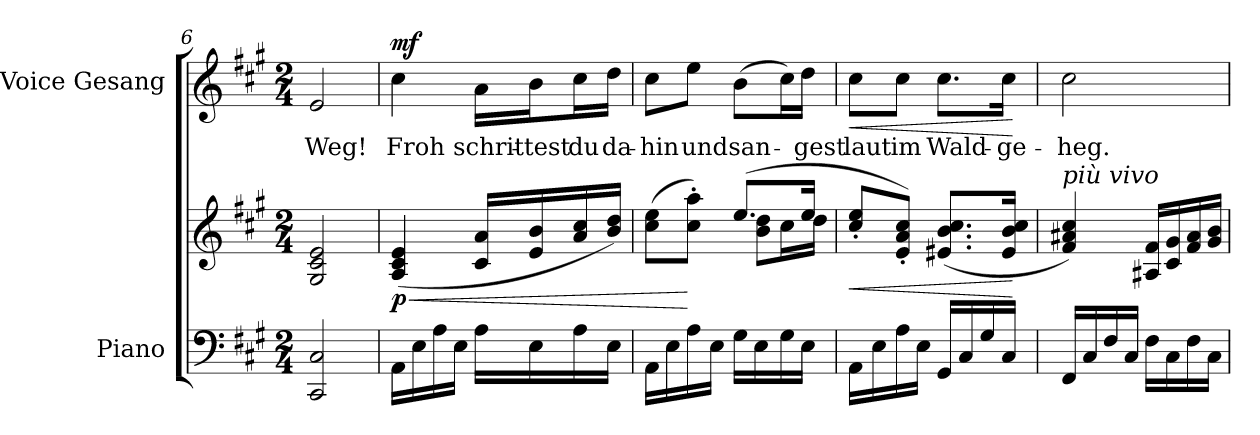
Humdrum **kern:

**kern	**kern	**dynam	**kern	**text	**dynam
*part2	*part2	*part2	*part1	*part1	*part1
*staff3	*staff2	*staff2/3	*staff1	*staff1	*staff1
*I"Piano	*	*	*I"Voice Gesang	*	*
*I'Pno	*	*	*	*	*
*clefF4	*clefG2	*	*clefG2	*	*
*k[f#c#g#]	*k[f#c#g#]	*	*k[f#c#g#]	*	*
*M2/4	*M2/4	*	*M2/4	*	*
=6	=6	=6	=6	=6	=6
2CC#/ 2C#/	2G#/ 2c#/ 2e/	.	2e/	Weg!	.
=7	=7	=7	=7	=7	=7
!	!	!LO:HP:b	!	!	!
!	!	!LO:DY:n=1:b	!	!	!LO:DY:a
16AA\LL	(4A/ 4c#/ 4e/	< p	4cc#\	Froh	mf
16E\	.	.	.	.	.
16A\	.	.	.	.	.
16E\JJ	.	.	.	.	.
16A\LL	16c#/ 16a/LL	.	16a\LL	schrit-	.
16E\	16e/ 16b/	.	16b\J	-test	.
16A\	16a/ 16cc#/	.	16cc#\L	du	.
16E\JJ	16b/ 16dd/JJ)	.	16dd\JJ	da-	.
=8	=8	=8	=8	=8	=8
*	*^	*	*	*	*
16AA\LL	(>8cc#\ 8ee\L	4ryy	.	8cc#\L	-hin	.
16E\	.	.	.	.	.	.
16A\	8cc#\'> 8aa\'>J)	.	[	8ee\J	und	.
16E\JJ	.	.	.	.	.	.
16G#\LL	(8.ee/L	8b\ 8dd\L	.	(8b\L	san-	.
16E\	.	.	.	.	.	.
16G#\	.	16cc#\L	.	16cc#\L)	.	.
16E\JJ	16ee/Jk	16dd\JJ	.	16dd\JJ	-gest	.
=9	=9	=9	=9	=9	=9	=9
!	!	!	!LO:HP:b	!	!	!LO:HP:b
*	*v	*v	*	*	*	*
16AA\LL	8cc#/'> 8ee/'>L	<	8cc#\L	laut	<
16E\	.	.	.	.	.
16A\	8e/'> 8a/'> 8cc#/'>J)	.	8cc#\J	im	.
16E\JJ	.	.	.	.	.
16GG#/LL	(>8.e#X/ 8.b/ 8.cc#/L	.	8.cc#\L	Wald-	.
16C#/	.	.	.	.	.
16G#/	.	.	.	.	.
16C#/JJ	16e#/ 16b/ 16cc#/Jk	.	16cc#\Jk	-ge-	.
.	.	[	.	.	[
=10	=10	=10	=10	=10	=10
!	!LO:TX:i:t=più vivo	!	!	!	!
16FF#/LL	4f#/ 4a#X/ 4cc#/)	.	2cc#\	-heg.	.
16C#/	.	.	.	.	.
16F#/	.	.	.	.	.
16C#/JJ	.	.	.	.	.
16F#\LL	16A#X/ 16f#/LL	.	.	.	.
16C#\	16c#/ 16g#/	.	.	.	.
16F#\	16f#/ 16a#/	.	.	.	.
16C#\JJ	16g#/ 16b/JJ	.	.	.	.
=	=	=	=	=	=
*-	*-	*-	*-	*-	*-
